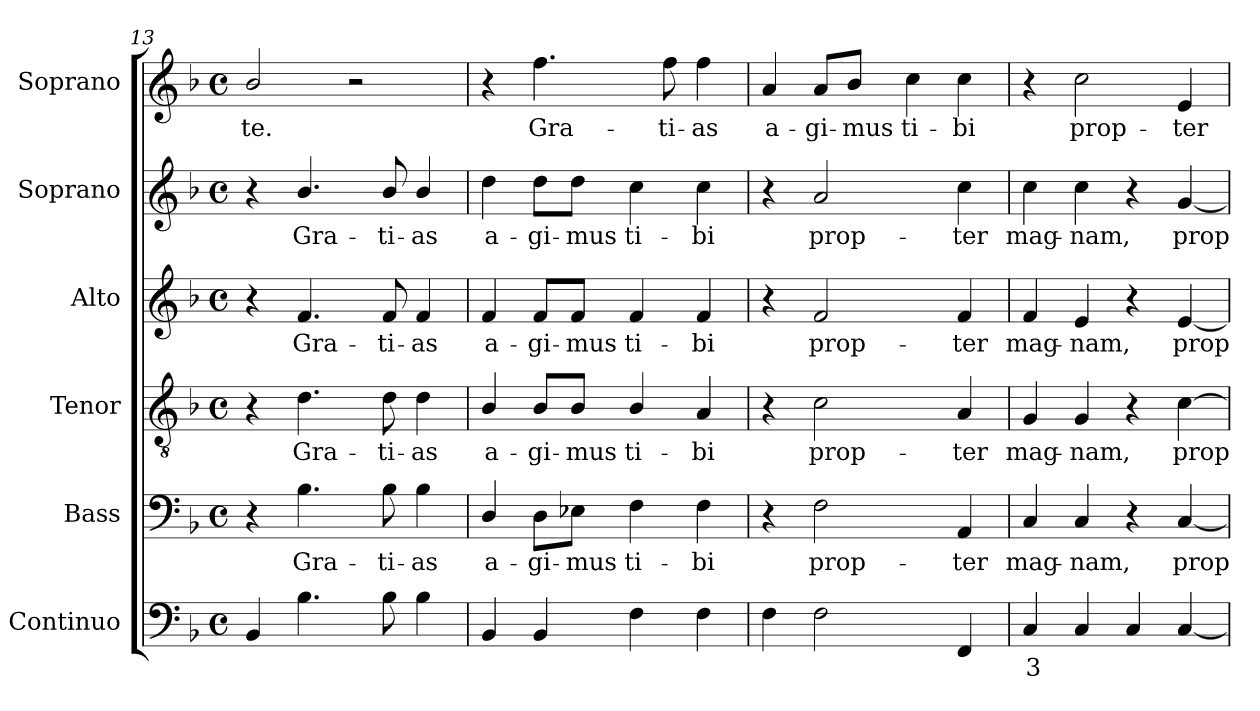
**kern	**text	**kern	**text	**kern	**text	**kern	**text	**kern	**text	**kern	**text
*part6	*part6	*part5	*part5	*part4	*part4	*part3	*part3	*part2	*part2	*part1	*part1
*staff6	*staff6	*staff5	*staff5	*staff4	*staff4	*staff3	*staff3	*staff2	*staff2	*staff1	*staff1
*I"Continuo	*	*I"Bass	*	*I"Tenor	*	*I"Alto	*	*I"Soprano	*	*I"Soprano	*
*I'Cont.	*	*I'B.	*	*I'T.	*	*I'A.	*	*I'S.	*	*I'S.	*
!!LO:PB:g=z
*clefF4	*	*clefF4	*	*clefGv2	*	*clefG2	*	*clefG2	*	*clefG2	*
*	*	*	*	*ITrd7c12	*	*	*	*	*	*	*
*k[b-]	*	*k[b-]	*	*k[b-]	*	*k[b-]	*	*k[b-]	*	*k[b-]	*
*F:	*	*F:	*	*F:	*	*F:	*	*F:	*	*F:	*
*M4/4	*	*M4/4	*	*M4/4	*	*M4/4	*	*M4/4	*	*M4/4	*
*met(c)	*	*met(c)	*	*met(c)	*	*met(c)	*	*met(c)	*	*met(c)	*
=13	=13	=13	=13	=13	=13	=13	=13	=13	=13	=13	=13
!	!	!	!	!	!	!	!	!	!	!	!LO:LY:b:color=#000000
4BB-i/	.	4r	.	4r	.	4r	.	4r	.	2b-i/	te.
!	!	!	!LO:LY:b:color=#000000	!	!	!	!	!	!	!	!
!	!	!	!	!	!LO:LY:b:color=#000000	!	!	!	!	!	!
!	!	!	!	!	!	!	!LO:LY:b:color=#000000	!	!	!	!
!	!	!	!	!	!	!	!	!	!LO:LY:b:color=#000000	!	!
4.B-i\	.	4.B-i\	Gra-	4.Di\	Gra-	4.fi/	Gra-	4.b-i/	Gra-	.	.
.	.	.	.	.	.	.	.	.	.	2r	.
!	!	!	!LO:LY:b:color=#000000	!	!	!	!	!	!	!	!
!	!	!	!	!	!LO:LY:b:color=#000000	!	!	!	!	!	!
!	!	!	!	!	!	!	!LO:LY:b:color=#000000	!	!	!	!
!	!	!	!	!	!	!	!	!	!LO:LY:b:color=#000000	!	!
8B-i\	.	8B-i\	-ti-	8Di\	-ti-	8fi/	-ti-	8b-i/	-ti-	.	.
!	!	!	!LO:LY:b:color=#000000	!	!	!	!	!	!	!	!
!	!	!	!	!	!LO:LY:b:color=#000000	!	!	!	!	!	!
!	!	!	!	!	!	!	!LO:LY:b:color=#000000	!	!	!	!
!	!	!	!	!	!	!	!	!	!LO:LY:b:color=#000000	!	!
4B-i\	.	4B-i\	-as	4Di\	-as	4fi/	-as	4b-i/	-as	.	.
=14	=14	=14	=14	=14	=14	=14	=14	=14	=14	=14	=14
!	!	!	!LO:LY:b:color=#000000	!	!	!	!	!	!	!	!
!	!	!	!	!	!LO:LY:b:color=#000000	!	!	!	!	!	!
!	!	!	!	!	!	!	!LO:LY:b:color=#000000	!	!	!	!
!	!	!	!	!	!	!	!	!	!LO:LY:b:color=#000000	!	!
4BB-i/	.	4Di/	a-	4BB-i/	a-	4fi/	a-	4ddi\	a-	4r	.
!	!	!	!LO:LY:b:color=#000000	!	!	!	!	!	!	!	!
!	!	!	!	!	!LO:LY:b:color=#000000	!	!	!	!	!	!
!	!	!	!	!	!	!	!LO:LY:b:color=#000000	!	!	!	!
!	!	!	!	!	!	!	!	!	!LO:LY:b:color=#000000	!	!
!	!	!	!	!	!	!	!	!	!	!	!LO:LY:b:color=#000000
4BB-i/	.	8Di\L	-gi-	8BB-i/L	-gi-	8fi/L	-gi-	8ddi\L	-gi-	4.ffi\	Gra-
!	!	!	!LO:LY:b:color=#000000	!	!	!	!	!	!	!	!
!	!	!	!	!	!LO:LY:b:color=#000000	!	!	!	!	!	!
!	!	!	!	!	!	!	!LO:LY:b:color=#000000	!	!	!	!
!	!	!	!	!	!	!	!	!	!LO:LY:b:color=#000000	!	!
.	.	8E-Xi\J	-mus	8BB-i/J	-mus	8fi/J	-mus	8ddi\J	-mus	.	.
!	!	!	!LO:LY:b:color=#000000	!	!	!	!	!	!	!	!
!	!	!	!	!	!LO:LY:b:color=#000000	!	!	!	!	!	!
!	!	!	!	!	!	!	!LO:LY:b:color=#000000	!	!	!	!
!	!	!	!	!	!	!	!	!	!LO:LY:b:color=#000000	!	!
4Fi\	.	4Fi\	ti-	4BB-i/	ti-	4fi/	ti-	4cci\	ti-	.	.
!	!	!	!	!	!	!	!	!	!	!	!LO:LY:b:color=#000000
.	.	.	.	.	.	.	.	.	.	8ffi\	-ti-
!	!	!	!LO:LY:b:color=#000000	!	!	!	!	!	!	!	!
!	!	!	!	!	!LO:LY:b:color=#000000	!	!	!	!	!	!
!	!	!	!	!	!	!	!LO:LY:b:color=#000000	!	!	!	!
!	!	!	!	!	!	!	!	!	!LO:LY:b:color=#000000	!	!
!	!	!	!	!	!	!	!	!	!	!	!LO:LY:b:color=#000000
4Fi\	.	4Fi\	-bi	4AAi/	-bi	4fi/	-bi	4cci\	-bi	4ffi\	-as
=15	=15	=15	=15	=15	=15	=15	=15	=15	=15	=15	=15
!	!	!	!	!	!	!	!	!	!	!	!LO:LY:b:color=#000000
4Fi\	.	4r	.	4r	.	4r	.	4r	.	4ai/	a-
!	!	!	!LO:LY:b:color=#000000	!	!	!	!	!	!	!	!
!	!	!	!	!	!LO:LY:b:color=#000000	!	!	!	!	!	!
!	!	!	!	!	!	!	!LO:LY:b:color=#000000	!	!	!	!
!	!	!	!	!	!	!	!	!	!LO:LY:b:color=#000000	!	!
!	!	!	!	!	!	!	!	!	!	!	!LO:LY:b:color=#000000
2Fi\	.	2Fi\	prop-	2Ci\	prop-	2fi/	prop-	2ai/	prop-	8ai/L	-gi-
!	!	!	!	!	!	!	!	!	!	!	!LO:LY:b:color=#000000
.	.	.	.	.	.	.	.	.	.	8b-i/J	-mus
!	!	!	!	!	!	!	!	!	!	!	!LO:LY:b:color=#000000
.	.	.	.	.	.	.	.	.	.	4cci\	ti-
!	!	!	!LO:LY:b:color=#000000	!	!	!	!	!	!	!	!
!	!	!	!	!	!LO:LY:b:color=#000000	!	!	!	!	!	!
!	!	!	!	!	!	!	!LO:LY:b:color=#000000	!	!	!	!
!	!	!	!	!	!	!	!	!	!LO:LY:b:color=#000000	!	!
!	!	!	!	!	!	!	!	!	!	!	!LO:LY:b:color=#000000
4FFi/	.	4AAi/	-ter	4AAi/	-ter	4fi/	-ter	4cci\	-ter	4cci\	-bi
!!LO:LB:g=z
=16	=16	=16	=16	=16	=16	=16	=16	=16	=16	=16	=16
!	!LO:LY:b:color=#000000	!	!	!	!	!	!	!	!	!	!
!	!	!	!LO:LY:b:color=#000000	!	!	!	!	!	!	!	!
!	!	!	!	!	!LO:LY:b:color=#000000	!	!	!	!	!	!
!	!	!	!	!	!	!	!LO:LY:b:color=#000000	!	!	!	!
!	!	!	!	!	!	!	!	!	!LO:LY:b:color=#000000	!	!
4Ci/	3	4Ci/	mag-	4GGi/	mag-	4fi/	mag-	4cci\	mag-	4r	.
!	!	!	!LO:LY:b:color=#000000	!	!	!	!	!	!	!	!
!	!	!	!	!	!LO:LY:b:color=#000000	!	!	!	!	!	!
!	!	!	!	!	!	!	!LO:LY:b:color=#000000	!	!	!	!
!	!	!	!	!	!	!	!	!	!LO:LY:b:color=#000000	!	!
!	!	!	!	!	!	!	!	!	!	!	!LO:LY:b:color=#000000
4Ci/	.	4Ci/	-nam,	4GGi/	-nam,	4ei/	-nam,	4cci\	-nam,	2cci\	prop-
4Ci/	.	4r	.	4r	.	4r	.	4r	.	.	.
!	!	!	!LO:LY:b:color=#000000	!	!	!	!	!	!	!	!
!	!	!	!	!	!LO:LY:b:color=#000000	!	!	!	!	!	!
!	!	!	!	!	!	!	!LO:LY:b:color=#000000	!	!	!	!
!	!	!	!	!	!	!	!	!	!LO:LY:b:color=#000000	!	!
!	!	!	!	!	!	!	!	!	!	!	!LO:LY:b:color=#000000
[4Ci/	.	[4Ci/	prop-	[4Ci\	prop-	[4ei/	prop-	[4gi/	prop-	4ei/	-ter
=	=	=	=	=	=	=	=	=	=	=	=
*-	*-	*-	*-	*-	*-	*-	*-	*-	*-	*-	*-
